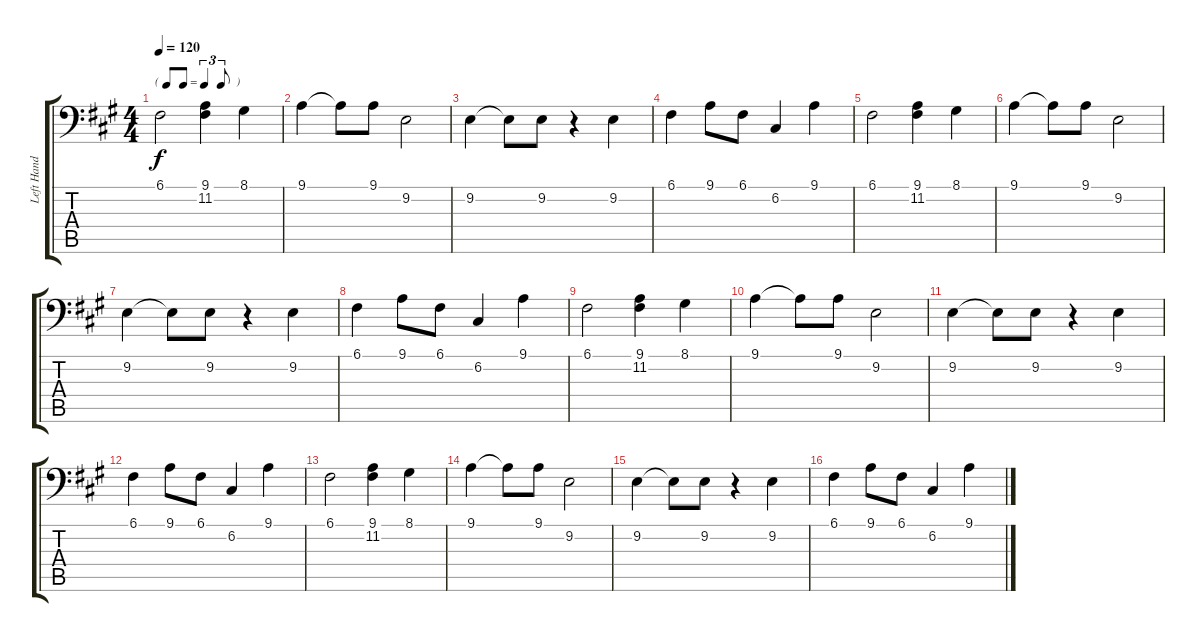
\track ("Left Hand" "Left Hand") {instrument brightacousticpiano}
\staff {score tabs}
\tuning (C3 G2 D2 A1 E1 B0) {hide}
\ts (4 4)
\tf triplet8th
\tempo 120
\clef f4
\ks a
6.1.2{dy f} (9.1 11.2).4 8.1.4 |
9.1.4 9.1{t}.8 9.1.8 9.2.2 |
9.2.4 9.2{t}.8 9.2.8 r.4 9.2.4 |
6.1.4 9.1.8 6.1.8 6.2.4 9.1.4 |
6.1.2 (9.1 11.2).4 8.1.4 |
9.1.4 9.1{t}.8 9.1.8 9.2.2 |
9.2.4 9.2{t}.8 9.2.8 r.4 9.2.4 |
6.1.4 9.1.8 6.1.8 6.2.4 9.1.4 |
6.1.2 (9.1 11.2).4 8.1.4 |
9.1.4 9.1{t}.8 9.1.8 9.2.2 |
9.2.4 9.2{t}.8 9.2.8 r.4 9.2.4 |
6.1.4 9.1.8 6.1.8 6.2.4 9.1.4 |
6.1.2 (9.1 11.2).4 8.1.4 |
9.1.4 9.1{t}.8 9.1.8 9.2.2 |
9.2.4 9.2{t}.8 9.2.8 r.4 9.2.4 |
6.1.4 9.1.8 6.1.8 6.2.4 9.1.4
